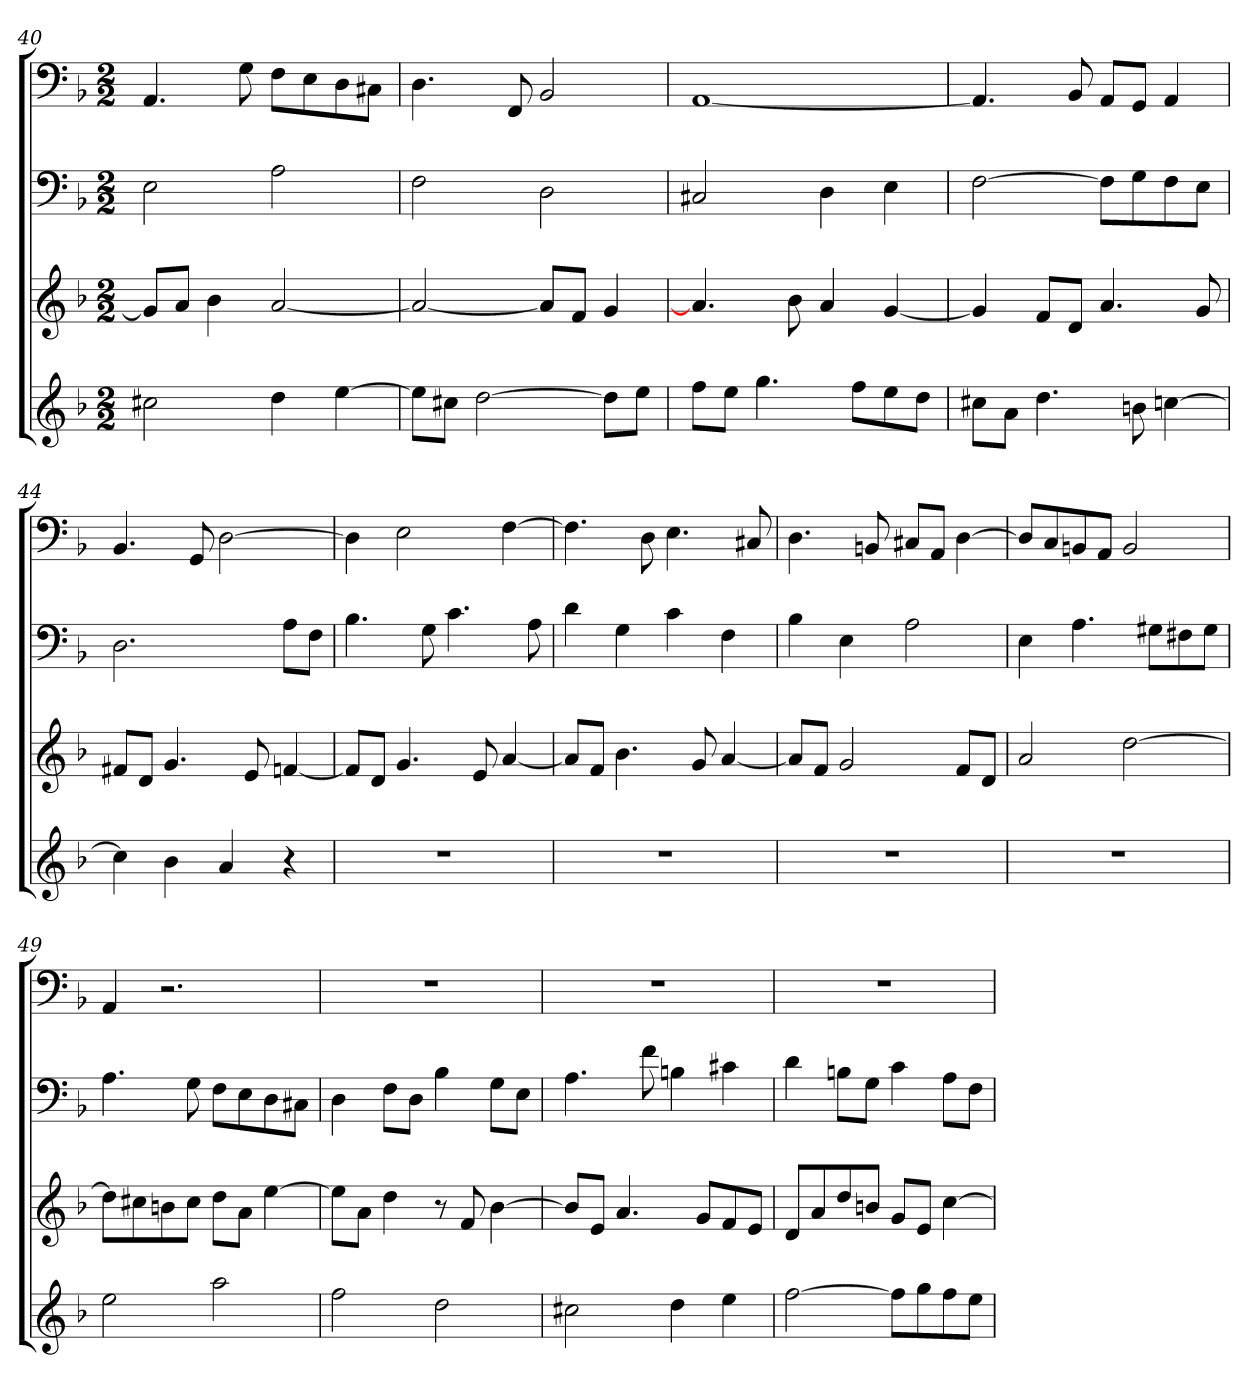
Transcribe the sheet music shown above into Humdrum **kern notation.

**kern	**kern	**kern	**kern
*part4	*part3	*part2	*part1
*staff4	*staff3	*staff2	*staff1
*k[b-]	*k[b-]	*k[b-]	*k[b-]
*d:	*d:	*d:	*d:
*M2/2	*M2/2	*M2/2	*M2/2
=40	=40	=40	=40
2cc#X	8gL]	2E	4.AA
.	8aJ	.	.
.	4b-	.	.
.	.	.	8G
4dd	[2a	2A	8FL
.	.	.	8E
[4ee	.	.	8D
.	.	.	8C#XJ
=41	=41	=41	=41
8eeL]	2a_	2F	4.D
8cc#XJ	.	.	.
[2dd	.	.	.
.	.	.	8FF
.	8aL]	2D	2BB-
.	8fJ	.	.
8ddL]	4g	.	.
8eeJ	.	.	.
=42	=42	=42	=42
8ffL	4.a]	2C#X	[1AA
8eeJ	.	.	.
4.gg	.	.	.
.	8b-	.	.
.	4a	4D	.
8ffL	.	.	.
8ee	[4g	4E	.
8ddJ	.	.	.
=43	=43	=43	=43
8cc#XL	4g]	[2F	4.AA]
8aJ	.	.	.
4.dd	8fL	.	.
.	8dJ	.	8BB-
.	4.a	8FL]	8AAL
8bn	.	8G	8GGJ
[4ccn	.	8F	4AA
.	8g	8EJ	.
=44	=44	=44	=44
4cc]	8f#XL	2.D	4.BB-
.	8dJ	.	.
4b-	4.g	.	.
.	.	.	8GG
4a	.	.	[2D
.	8e	.	.
4r	[4fn	8AL	.
.	.	8FJ	.
=45	=45	=45	=45
1r	8fL]	4.B-	4D]
.	8dJ	.	.
.	4.g	.	2E
.	.	8G	.
.	.	4.c	.
.	8e	.	.
.	[4a	.	[4F
.	.	8A	.
=46	=46	=46	=46
1r	8aL]	4d	4.F]
.	8fJ	.	.
.	4.b-	4G	.
.	.	.	8D
.	.	4c	4.E
.	8g	.	.
.	[4a	4F	.
.	.	.	8C#X
=47	=47	=47	=47
1r	8aL]	4B-	4.D
.	8fJ	.	.
.	2g	4E	.
.	.	.	8BBn
.	.	2A	8C#XL
.	.	.	8AAJ
.	8fL	.	[4D
.	8dJ	.	.
=48	=48	=48	=48
1r	2a	4E	8DL]
.	.	.	8C
.	.	4.A	8BBn
.	.	.	8AAJ
.	[2dd	.	2BB
.	.	8G#XL	.
.	.	8F#X	.
.	.	8G#J	.
=49	=49	=49	=49
2ee	8ddL]	4.A	4AA
.	8cc#X	.	.
.	8bn	.	2.r
.	8cc#J	8G	.
2aa	8ddL	8FL	.
.	8aJ	8E	.
.	[4ee	8D	.
.	.	8C#XJ	.
=50	=50	=50	=50
2ff	8eeL]	4D	1r
.	8aJ	.	.
.	4dd	8FL	.
.	.	8DJ	.
2dd	8r	4B-	.
.	8f	.	.
.	[4b-	8GL	.
.	.	8EJ	.
=51	=51	=51	=51
2cc#X	8b-L]	4.A	1r
.	8eJ	.	.
.	4.a	.	.
.	.	8f	.
4dd	.	4Bn	.
.	8gL	.	.
4ee	8f	4c#X	.
.	8eJ	.	.
=52	=52	=52	=52
[2ff	8dL	4d	1r
.	8a	.	.
.	8dd	8BnL	.
.	8bnJ	8GJ	.
8ffL]	8gL	4c	.
8gg	8eJ	.	.
8ff	[4cc	8AL	.
8eeJ	.	8FJ	.
=	=	=	=
*-	*-	*-	*-
